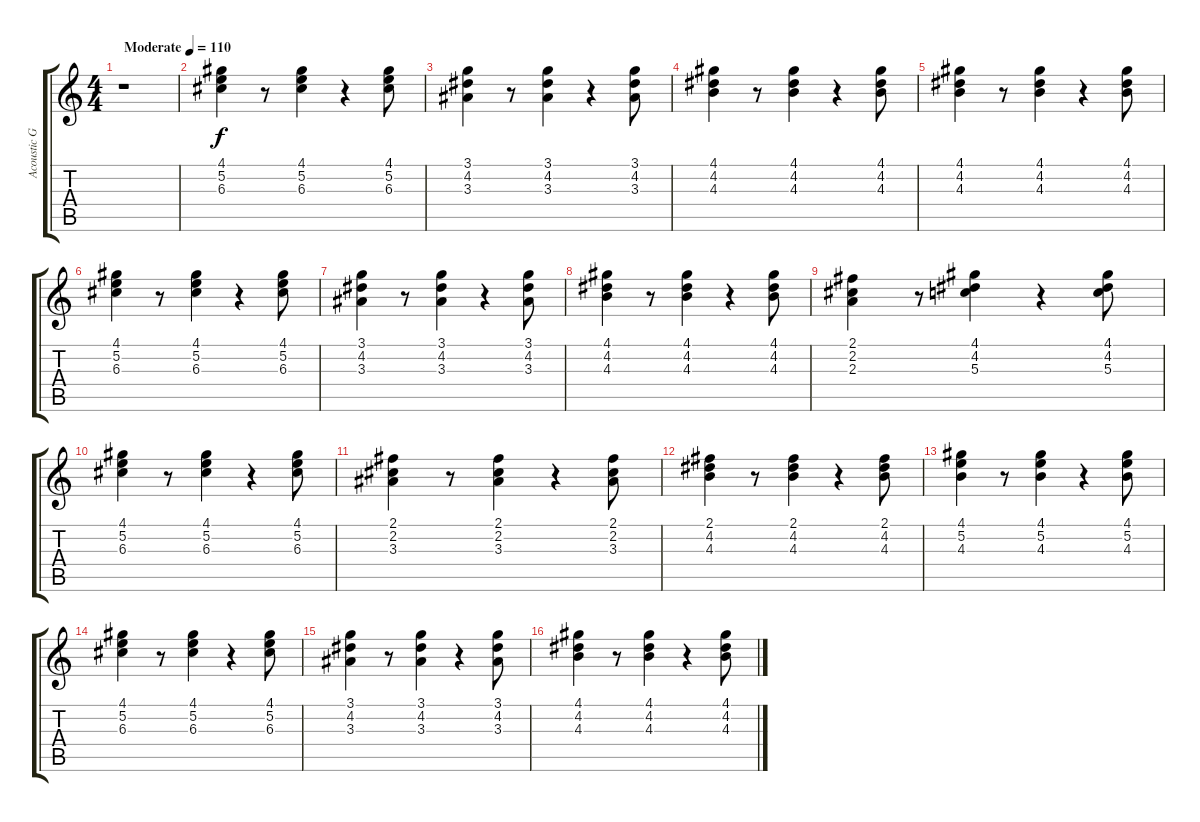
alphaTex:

\track ("Acoustic Guitar (steel)" "Acoustic G") {instrument acousticguitarsteel}
\staff {score tabs}
\tuning (E4 B3 G3 D3 A2 E2) {hide}
\ts (4 4)
\tempo (110 "Moderate")
\clef g2
\ks c
r.1{dy f instrument acousticguitarsteel} |
(4.1 5.2 6.3).4{volume 8 balance 4} r.8 (4.1 5.2 6.3).4 r.4 (4.1 5.2 6.3).8 |
(3.1 4.2 3.3).4 r.8 (3.1 4.2 3.3).4 r.4 (3.1 4.2 3.3).8 |
(4.1 4.2 4.3).4 r.8 (4.1 4.2 4.3).4 r.4 (4.1 4.2 4.3).8 |
(4.1 4.2 4.3).4 r.8 (4.1 4.2 4.3).4 r.4 (4.1 4.2 4.3).8 |
(4.1 5.2 6.3).4 r.8 (4.1 5.2 6.3).4 r.4 (4.1 5.2 6.3).8 |
(3.1 4.2 3.3).4 r.8 (3.1 4.2 3.3).4 r.4 (3.1 4.2 3.3).8 |
(4.1 4.2 4.3).4 r.8 (4.1 4.2 4.3).4 r.4 (4.1 4.2 4.3).8 |
(2.1 2.2 2.3).4 r.8 (4.1 4.2 5.3).4 r.4 (4.1 4.2 5.3).8 |
(4.1 5.2 6.3).4 r.8 (4.1 5.2 6.3).4 r.4 (4.1 5.2 6.3).8 |
(2.1 2.2 3.3).4 r.8 (2.1 2.2 3.3).4 r.4 (2.1 2.2 3.3).8 |
(2.1 4.2 4.3).4 r.8 (2.1 4.2 4.3).4 r.4 (2.1 4.2 4.3).8 |
(4.1 5.2 4.3).4 r.8 (4.1 5.2 4.3).4 r.4 (4.1 5.2 4.3).8 |
(4.1 5.2 6.3).4 r.8 (4.1 5.2 6.3).4 r.4 (4.1 5.2 6.3).8 |
(3.1 4.2 3.3).4 r.8 (3.1 4.2 3.3).4 r.4 (3.1 4.2 3.3).8 |
(4.1 4.2 4.3).4 r.8 (4.1 4.2 4.3).4 r.4 (4.1 4.2 4.3).8
